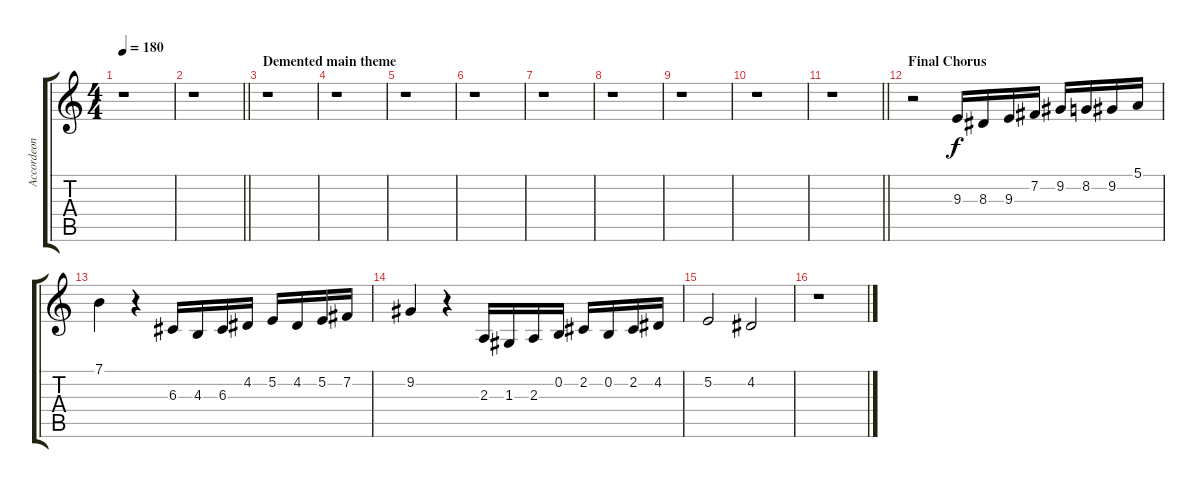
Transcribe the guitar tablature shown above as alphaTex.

\track ("Accordeon" "Accordeon") {instrument tangoaccordion}
\staff {score tabs}
\tuning (E4 B3 G3 D3 A2 E2) {hide}
\ts (4 4)
\tempo 180
\clef g2
\ks c
r.1{dy f} |
\barLineRight lightlight
r.1 |
\section ("" "Demented main theme")
r.1 |
r.1 |
r.1 |
r.1 |
r.1 |
r.1 |
r.1 |
r.1 |
\barLineRight lightlight
r.1 |
\section ("" "Final Chorus")
r.2 9.3.16 8.3.16 9.3.16 7.2.16 9.2.16 8.2.16 9.2.16 5.1.16 |
7.1.4 r.4 6.3.16 4.3.16 6.3.16 4.2.16 5.2.16 4.2.16 5.2.16 7.2.16 |
9.2.4 r.4 2.3.16 1.3.16 2.3.16 0.2.16 2.2.16 0.2.16 2.2.16 4.2.16 |
5.2.2 4.2.2 |
r.1
